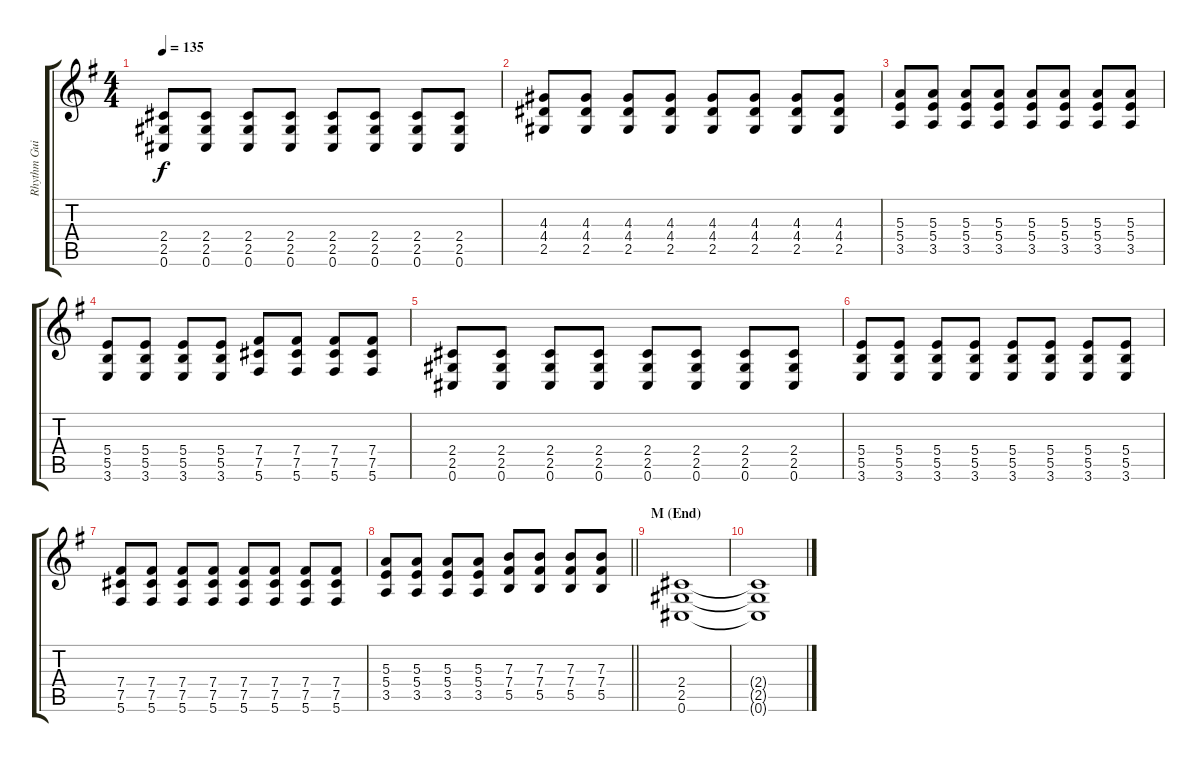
\track ("Rhythm Guitar (Christofer Johnsson)" "Rhythm Gui") {instrument distortionguitar}
\staff {score tabs}
\tuning (Db4 Ab3 E3 B2 Gb2 Db2) {hide}
\ts (4 4)
\tempo 135
\clef g2
\ks eminor
(2.4 2.5 0.6).8{dy f} (2.4 2.5 0.6).8 (2.4 2.5 0.6).8 (2.4 2.5 0.6).8 (2.4 2.5 0.6).8 (2.4 2.5 0.6).8 (2.4 2.5 0.6).8 (2.4 2.5 0.6).8 |
(4.3 4.4 2.5).8 (4.3 4.4 2.5).8 (4.3 4.4 2.5).8 (4.3 4.4 2.5).8 (4.3 4.4 2.5).8 (4.3 4.4 2.5).8 (4.3 4.4 2.5).8 (4.3 4.4 2.5).8 |
(5.3 5.4 3.5).8 (5.3 5.4 3.5).8 (5.3 5.4 3.5).8 (5.3 5.4 3.5).8 (5.3 5.4 3.5).8 (5.3 5.4 3.5).8 (5.3 5.4 3.5).8 (5.3 5.4 3.5).8 |
(5.4 5.5 3.6).8 (5.4 5.5 3.6).8 (5.4 5.5 3.6).8 (5.4 5.5 3.6).8 (7.4 7.5 5.6).8 (7.4 7.5 5.6).8 (7.4 7.5 5.6).8 (7.4 7.5 5.6).8 |
(2.4 2.5 0.6).8 (2.4 2.5 0.6).8 (2.4 2.5 0.6).8 (2.4 2.5 0.6).8 (2.4 2.5 0.6).8 (2.4 2.5 0.6).8 (2.4 2.5 0.6).8 (2.4 2.5 0.6).8 |
(5.4 5.5 3.6).8 (5.4 5.5 3.6).8 (5.4 5.5 3.6).8 (5.4 5.5 3.6).8 (5.4 5.5 3.6).8 (5.4 5.5 3.6).8 (5.4 5.5 3.6).8 (5.4 5.5 3.6).8 |
(7.4 7.5 5.6).8 (7.4 7.5 5.6).8 (7.4 7.5 5.6).8 (7.4 7.5 5.6).8 (7.4 7.5 5.6).8 (7.4 7.5 5.6).8 (7.4 7.5 5.6).8 (7.4 7.5 5.6).8 |
\barLineRight lightlight
(5.3 5.4 3.5).8 (5.3 5.4 3.5).8 (5.3 5.4 3.5).8 (5.3 5.4 3.5).8 (7.3 7.4 5.5).8 (7.3 7.4 5.5).8 (7.3 7.4 5.5).8 (7.3 7.4 5.5).8 |
\section ("" "M (End)")
(2.4 2.5 0.6).1{volume 0} |
(2.4{t} 2.5{t} 0.6{t}).1
